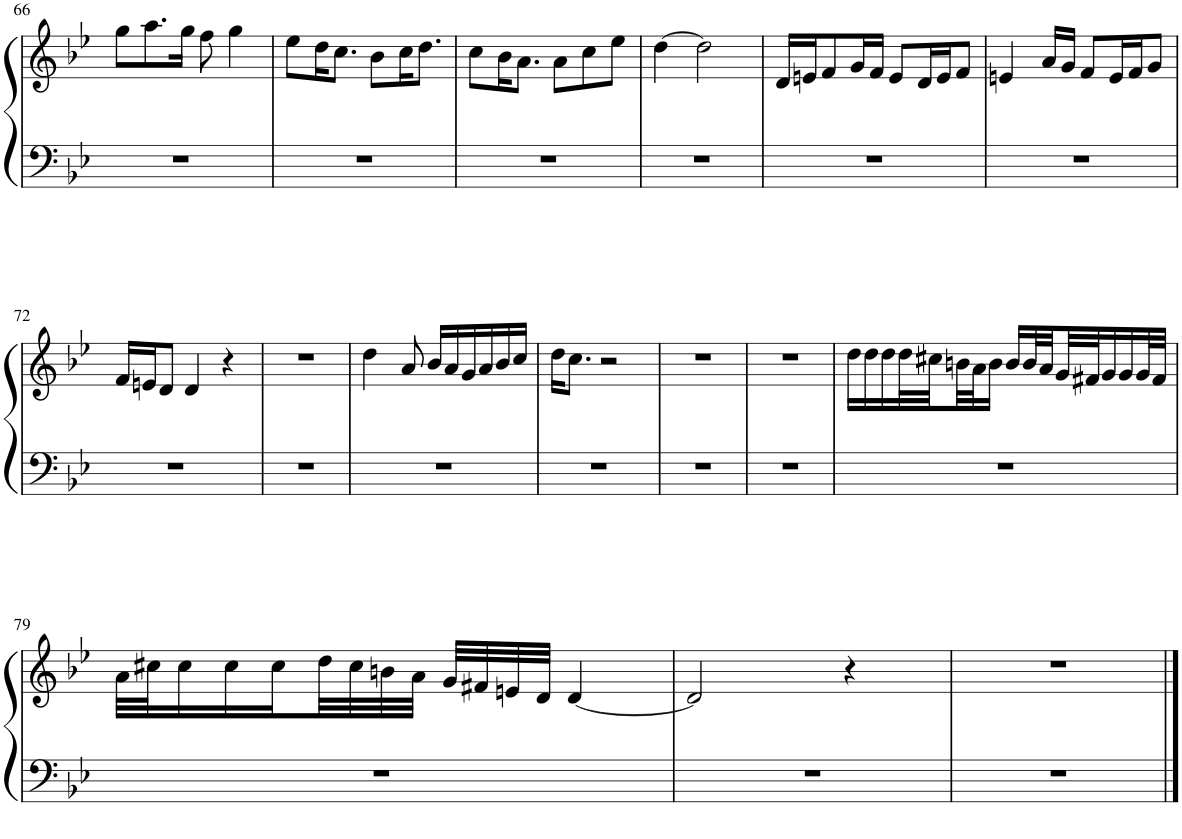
**kern	**kern
*part1	*part1
*staff2	*staff1
*I"Piano	*
*I'Pno.	*
!!LO:PB:g=z
*clefF4	*clefG2
*k[b-e-]	*k[b-e-]
*M6/8	*M6/8
=66	=66
2.r	8gg\L
.	8.aa\
.	16gg\Jk
.	8ff\
.	4gg\
=67	=67
2.r	8ee-\L
.	16dd\K
.	8.cc\J
.	8b-\L
.	16cc\K
.	8.dd\J
=68	=68
2.r	8cc\L
.	16b-\K
.	8.a\J
.	8a\L
.	8cc\
.	8ee-\J
=69	=69
2.r	[4dd\
.	2dd\]
=70	=70
2.r	16d/LL
.	16en/J
.	8f/
.	16g/L
.	16f/JJ
.	8e/L
.	16d/L
.	16e/J
.	8f/J
=71	=71
2.r	4en/
.	16a/LL
.	16g/JJ
.	8f/L
.	16e/L
.	16f/J
.	8g/J
!!LO:LB:g=z
=72	=72
2.r	16f/LL
.	16en/J
.	8d/J
.	4d/
.	4r
=73	=73
2.r	2.r
=74	=74
2.r	4dd\
.	8a/
.	16b-/LL
.	16a/
.	16g/
.	16a/
.	16b-/
.	16cc/JJ
=75	=75
2.r	16dd\KL
.	8.cc\J
.	2r
=76	=76
2.r	2.r
=77	=77
2.r	2.r
=78	=78
2.r	16dd\LL
.	16dd\
.	16dd\
.	32dd\L
.	32cc#X\
.	32bn\
.	32a\J
.	16b\JJ
.	16b/LL
.	32b/L
.	32a/
.	32g/
.	32f#X/J
.	16g/
.	16g/
.	32g/L
.	32f#/JJJ
!!LO:LB:g=z
=79	=79
2.r	32a\LLL
.	32cc#X\J
.	16cc#\
.	16cc#\
.	16cc#\
.	32dd\L
.	32cc#\
.	32bn\
.	32a\JJJ
.	32g/LLL
.	32f#X/
.	32en/
.	32d/JJJ
.	[4d/
=80	=80
2.r	2d/]
.	4r
=81	=81
2.r	2.r
==	==
*-	*-
